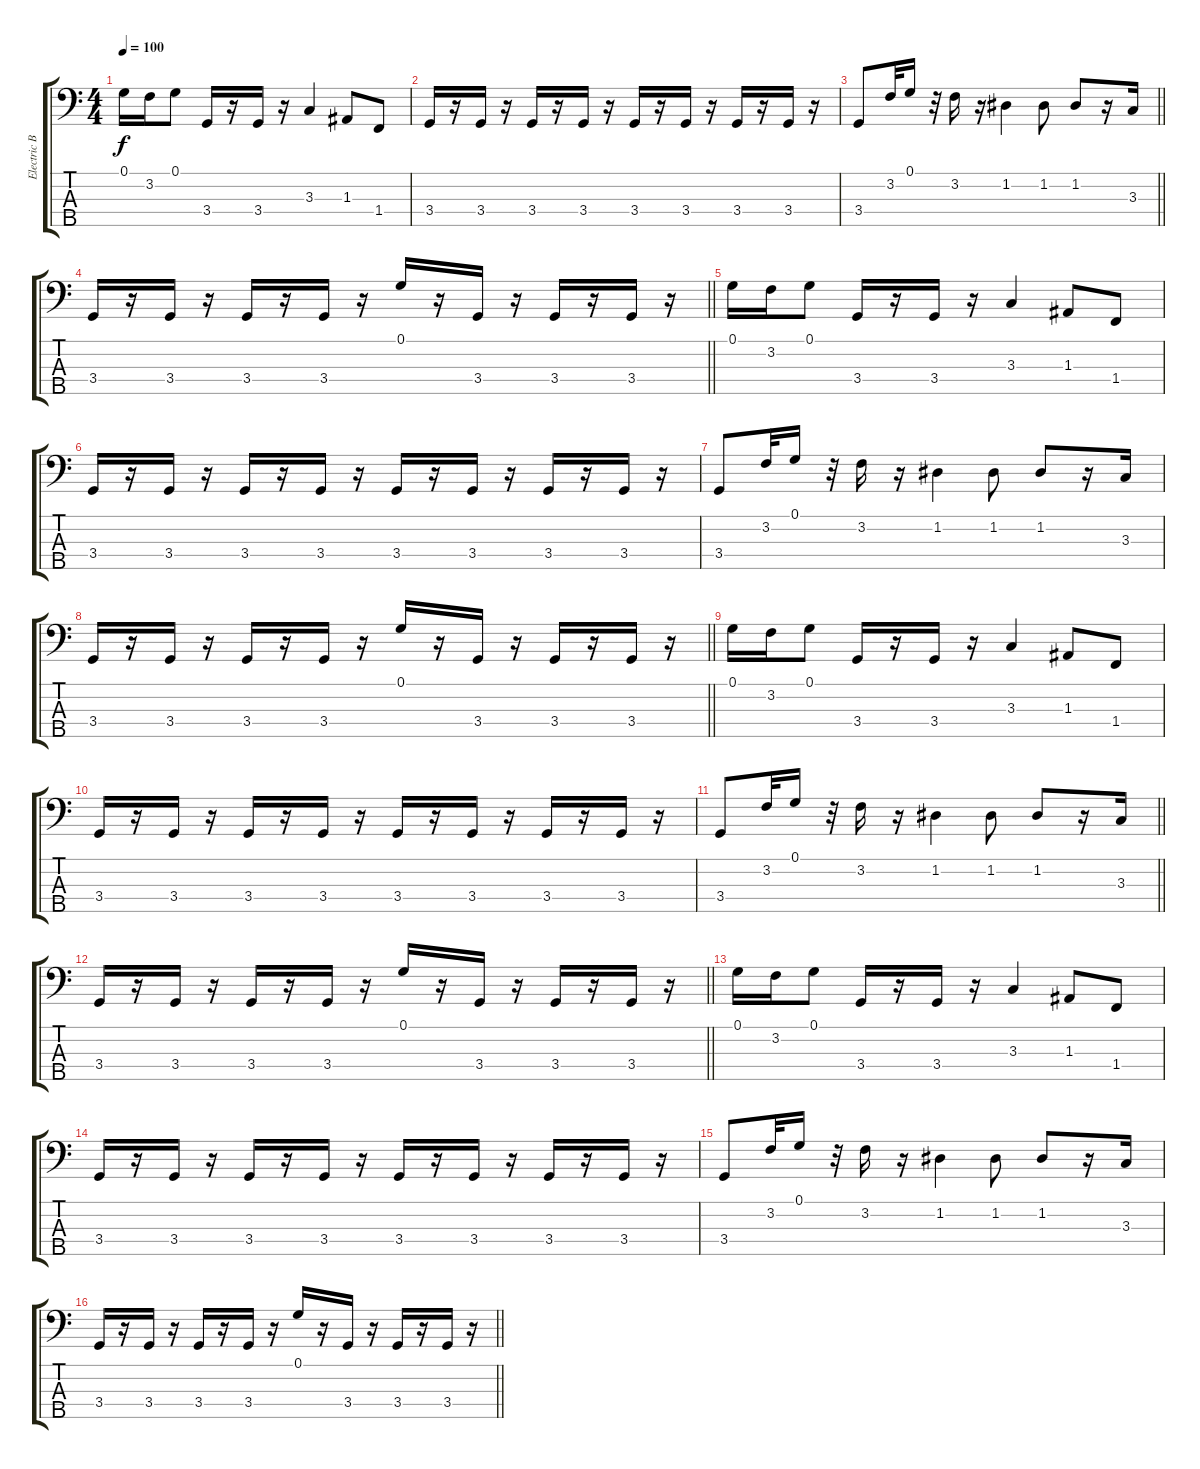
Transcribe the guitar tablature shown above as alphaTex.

\track ("Electric Bass" "Electric B") {instrument electricbasspick}
\staff {score tabs}
\tuning (G2 D2 A1 E1 B0) {hide}
\ts (4 4)
\tempo 100
\clef f4
\ks c
0.1.16{dy f} 3.2.16 0.1.8 3.4.16 r.16 3.4.16 r.16 3.3.4 1.3.8 1.4.8 |
3.4.16 r.16 3.4.16 r.16 3.4.16 r.16 3.4.16 r.16 3.4.16 r.16 3.4.16 r.16 3.4.16 r.16 3.4.16 r.16 |
\barLineRight lightlight
3.4.8 3.2.32 0.1.16 r.32 3.2.16 r.16 1.2.4 1.2.8 1.2.8 r.16 3.3.16 |
\barLineRight lightlight
3.4.16 r.16 3.4.16 r.16 3.4.16 r.16 3.4.16 r.16 0.1.16 r.16 3.4.16 r.16 3.4.16 r.16 3.4.16 r.16 |
0.1.16 3.2.16 0.1.8 3.4.16 r.16 3.4.16 r.16 3.3.4 1.3.8 1.4.8 |
3.4.16 r.16 3.4.16 r.16 3.4.16 r.16 3.4.16 r.16 3.4.16 r.16 3.4.16 r.16 3.4.16 r.16 3.4.16 r.16 |
3.4.8 3.2.32 0.1.16 r.32 3.2.16 r.16 1.2.4 1.2.8 1.2.8 r.16 3.3.16 |
\barLineRight lightlight
3.4.16 r.16 3.4.16 r.16 3.4.16 r.16 3.4.16 r.16 0.1.16 r.16 3.4.16 r.16 3.4.16 r.16 3.4.16 r.16 |
0.1.16 3.2.16 0.1.8 3.4.16 r.16 3.4.16 r.16 3.3.4 1.3.8 1.4.8 |
3.4.16 r.16 3.4.16 r.16 3.4.16 r.16 3.4.16 r.16 3.4.16 r.16 3.4.16 r.16 3.4.16 r.16 3.4.16 r.16 |
\barLineRight lightlight
3.4.8 3.2.32 0.1.16 r.32 3.2.16 r.16 1.2.4 1.2.8 1.2.8 r.16 3.3.16 |
\barLineRight lightlight
3.4.16 r.16 3.4.16 r.16 3.4.16 r.16 3.4.16 r.16 0.1.16 r.16 3.4.16 r.16 3.4.16 r.16 3.4.16 r.16 |
0.1.16 3.2.16 0.1.8 3.4.16 r.16 3.4.16 r.16 3.3.4 1.3.8 1.4.8 |
3.4.16 r.16 3.4.16 r.16 3.4.16 r.16 3.4.16 r.16 3.4.16 r.16 3.4.16 r.16 3.4.16 r.16 3.4.16 r.16 |
3.4.8 3.2.32 0.1.16 r.32 3.2.16 r.16 1.2.4 1.2.8 1.2.8 r.16 3.3.16 |
\barLineRight lightlight
3.4.16 r.16 3.4.16 r.16 3.4.16 r.16 3.4.16 r.16 0.1.16 r.16 3.4.16 r.16 3.4.16 r.16 3.4.16 r.16
